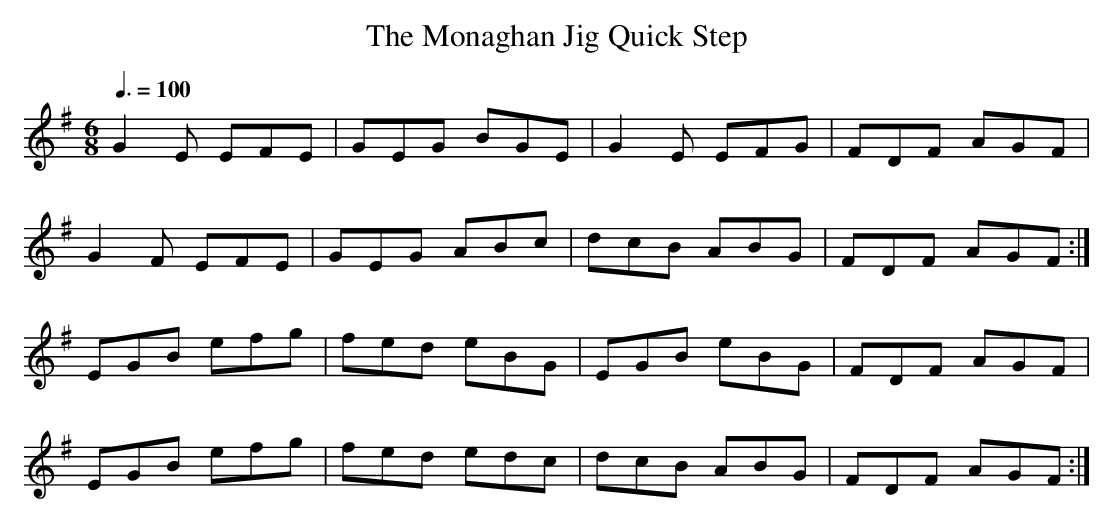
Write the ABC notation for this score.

X:1
T:The Monaghan Jig Quick Step
M:6/8
L:1/8
Q:3/8=100
K:E Minor
G2E EFE|GEG BGE|G2E EFG|FDF AGF |
G2F EFE|GEG ABc|dcB ABG|FDF AGF:|
EGB efg|fed eBG|EGB eBG|FDF AGF |
EGB efg|fed edc|dcB ABG|FDF AGF:|
